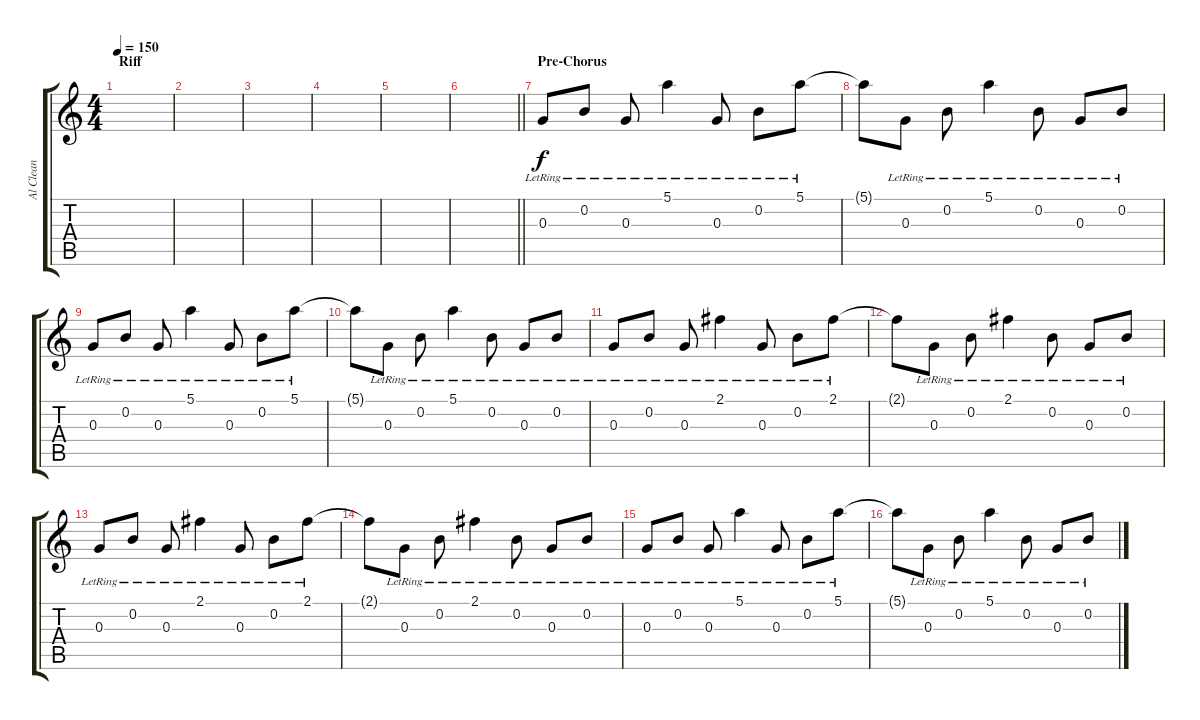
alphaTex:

\track ("Al Clean" "Al Clean") {instrument electricguitarjazz}
\staff {score tabs}
\tuning (E4 B3 G3 D3 A2 D2) {hide}
\ts (4 4)
\section ("" "Riff")
\tempo 150
\clef g2
\ks c
|
|
|
|
|
\barLineRight lightlight
|
\section ("" "Pre-Chorus")
0.3{lr}.8 0.2{lr}.8 0.3{lr}.8 5.1{lr}.4 0.3{lr}.8 0.2{lr}.8 5.1{lr}.8 |
5.1{t}.8 0.3{lr}.8 0.2{lr}.8 5.1{lr}.4 0.2{lr}.8 0.3{lr}.8 0.2{lr}.8 |
0.3{lr}.8 0.2{lr}.8 0.3{lr}.8 5.1{lr}.4 0.3{lr}.8 0.2{lr}.8 5.1{lr}.8 |
5.1{t}.8 0.3{lr}.8 0.2{lr}.8 5.1{lr}.4 0.2{lr}.8 0.3{lr}.8 0.2{lr}.8 |
0.3{lr}.8 0.2{lr}.8 0.3{lr}.8 2.1{lr}.4 0.3{lr}.8 0.2{lr}.8 2.1{lr}.8 |
2.1{t}.8 0.3{lr}.8 0.2{lr}.8 2.1{lr}.4 0.2{lr}.8 0.3{lr}.8 0.2{lr}.8 |
0.3{lr}.8 0.2{lr}.8 0.3{lr}.8 2.1{lr}.4 0.3{lr}.8 0.2{lr}.8 2.1{lr}.8 |
2.1{t}.8 0.3{lr}.8 0.2{lr}.8 2.1{lr}.4 0.2{lr}.8 0.3{lr}.8 0.2{lr}.8 |
0.3{lr}.8 0.2{lr}.8 0.3{lr}.8 5.1{lr}.4 0.3{lr}.8 0.2{lr}.8 5.1{lr}.8 |
5.1{t}.8 0.3{lr}.8 0.2{lr}.8 5.1{lr}.4 0.2{lr}.8 0.3{lr}.8 0.2{lr}.8
